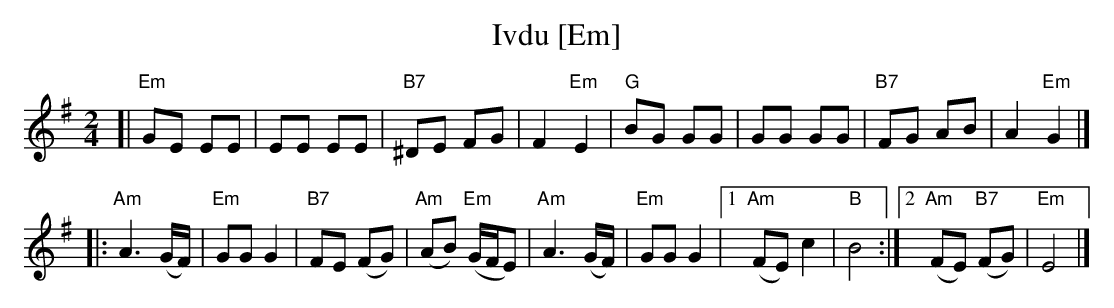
X:1
T: Ivdu [Em]
M: 2/4
L: 1/8
K: Em
[| "Em"GE EE | EE EE | "B7"^DE FG | F2 "Em"E2 \
| "G" BG GG | GG GG | "B7"FG AB | A2 "Em"G2 |]
|: "Am"A3 (G/F/) | "Em"GG G2 | "B7"FE (FG) | "Am"(AB) "Em"(G/F/E) \
| "Am"A3 (G/F/) | "Em"GG G2 |1 "Am"(FE) c2 | "B"B4 :|2 "Am"(FE) "B7"(FG) | "Em"E4 |]
